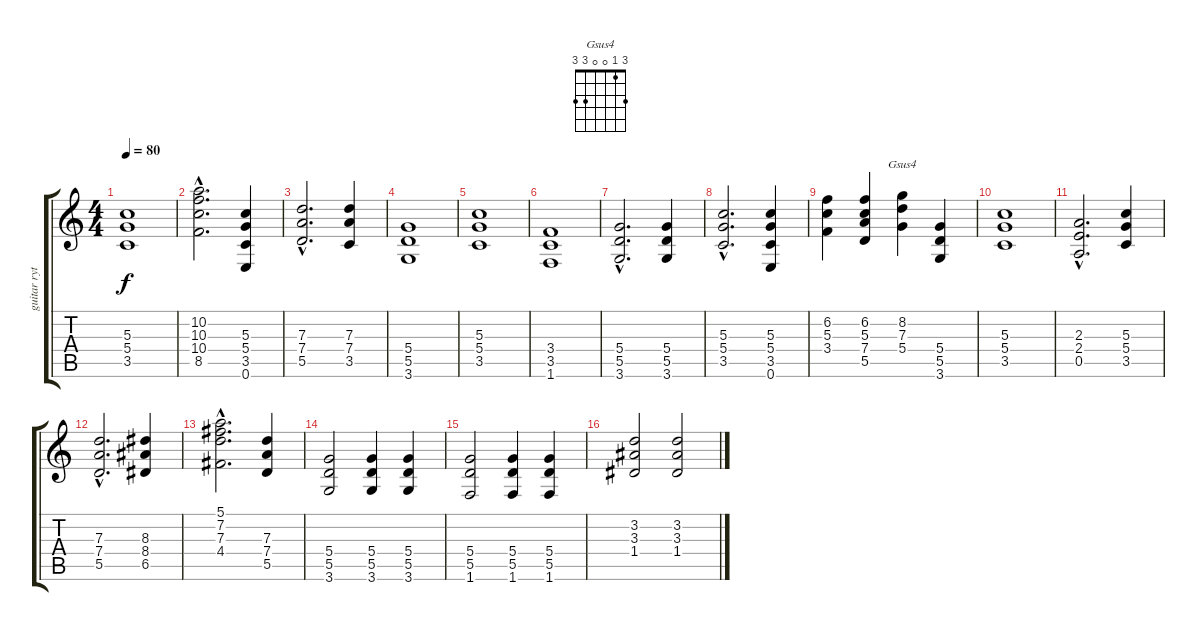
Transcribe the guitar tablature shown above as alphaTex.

\track ("guitar rythm" "guitar ryt") {instrument distortionguitar}
\staff {score tabs}
\tuning (E4 B3 G3 D3 A2 E2) {hide}
\chord ("Gsus4" 3 1 0 0 3 3)
\ts (4 4)
\tempo 80
\clef g2
\ks c
(5.3 5.4 3.5).1{dy f} |
(10.2{hac} 10.3{hac} 10.4{hac} 8.5{hac}).2{d} (5.3 5.4 3.5 0.6).4 |
(7.3{hac} 7.4{hac} 5.5{hac}).2{d} (7.3 7.4 3.5).4 |
(5.4 5.5 3.6).1 |
(5.3 5.4 3.5).1 |
(3.4 3.5 1.6).1 |
(5.4{hac} 5.5{hac} 3.6{hac}).2{d} (5.4 5.5 3.6).4 |
(5.3{hac} 5.4{hac} 3.5{hac}).2{d} (5.3 5.4 3.5 0.6).4 |
(6.2 5.3 3.4).4 (6.2 5.3 7.4 5.5).4 (8.2 7.3 5.4).4{ch "Gsus4"} (5.4 5.5 3.6).4 |
(5.3 5.4 3.5).1 |
(2.3{hac} 2.4{hac} 0.5{hac}).2{d} (5.3 5.4 3.5).4 |
(7.3{hac} 7.4{hac} 5.5{hac}).2{d} (8.3 8.4 6.5).4 |
(5.1{hac} 7.2{hac} 7.3{hac} 4.4{hac}).2{d} (7.3 7.4 5.5).4 |
(5.4 5.5 3.6).2 (5.4 5.5 3.6).4 (5.4 5.5 3.6).4 |
(5.4 5.5 1.6).2 (5.4 5.5 1.6).4 (5.4 5.5 1.6).4 |
(3.2 3.3 1.4).2 (3.2 3.3 1.4).2
